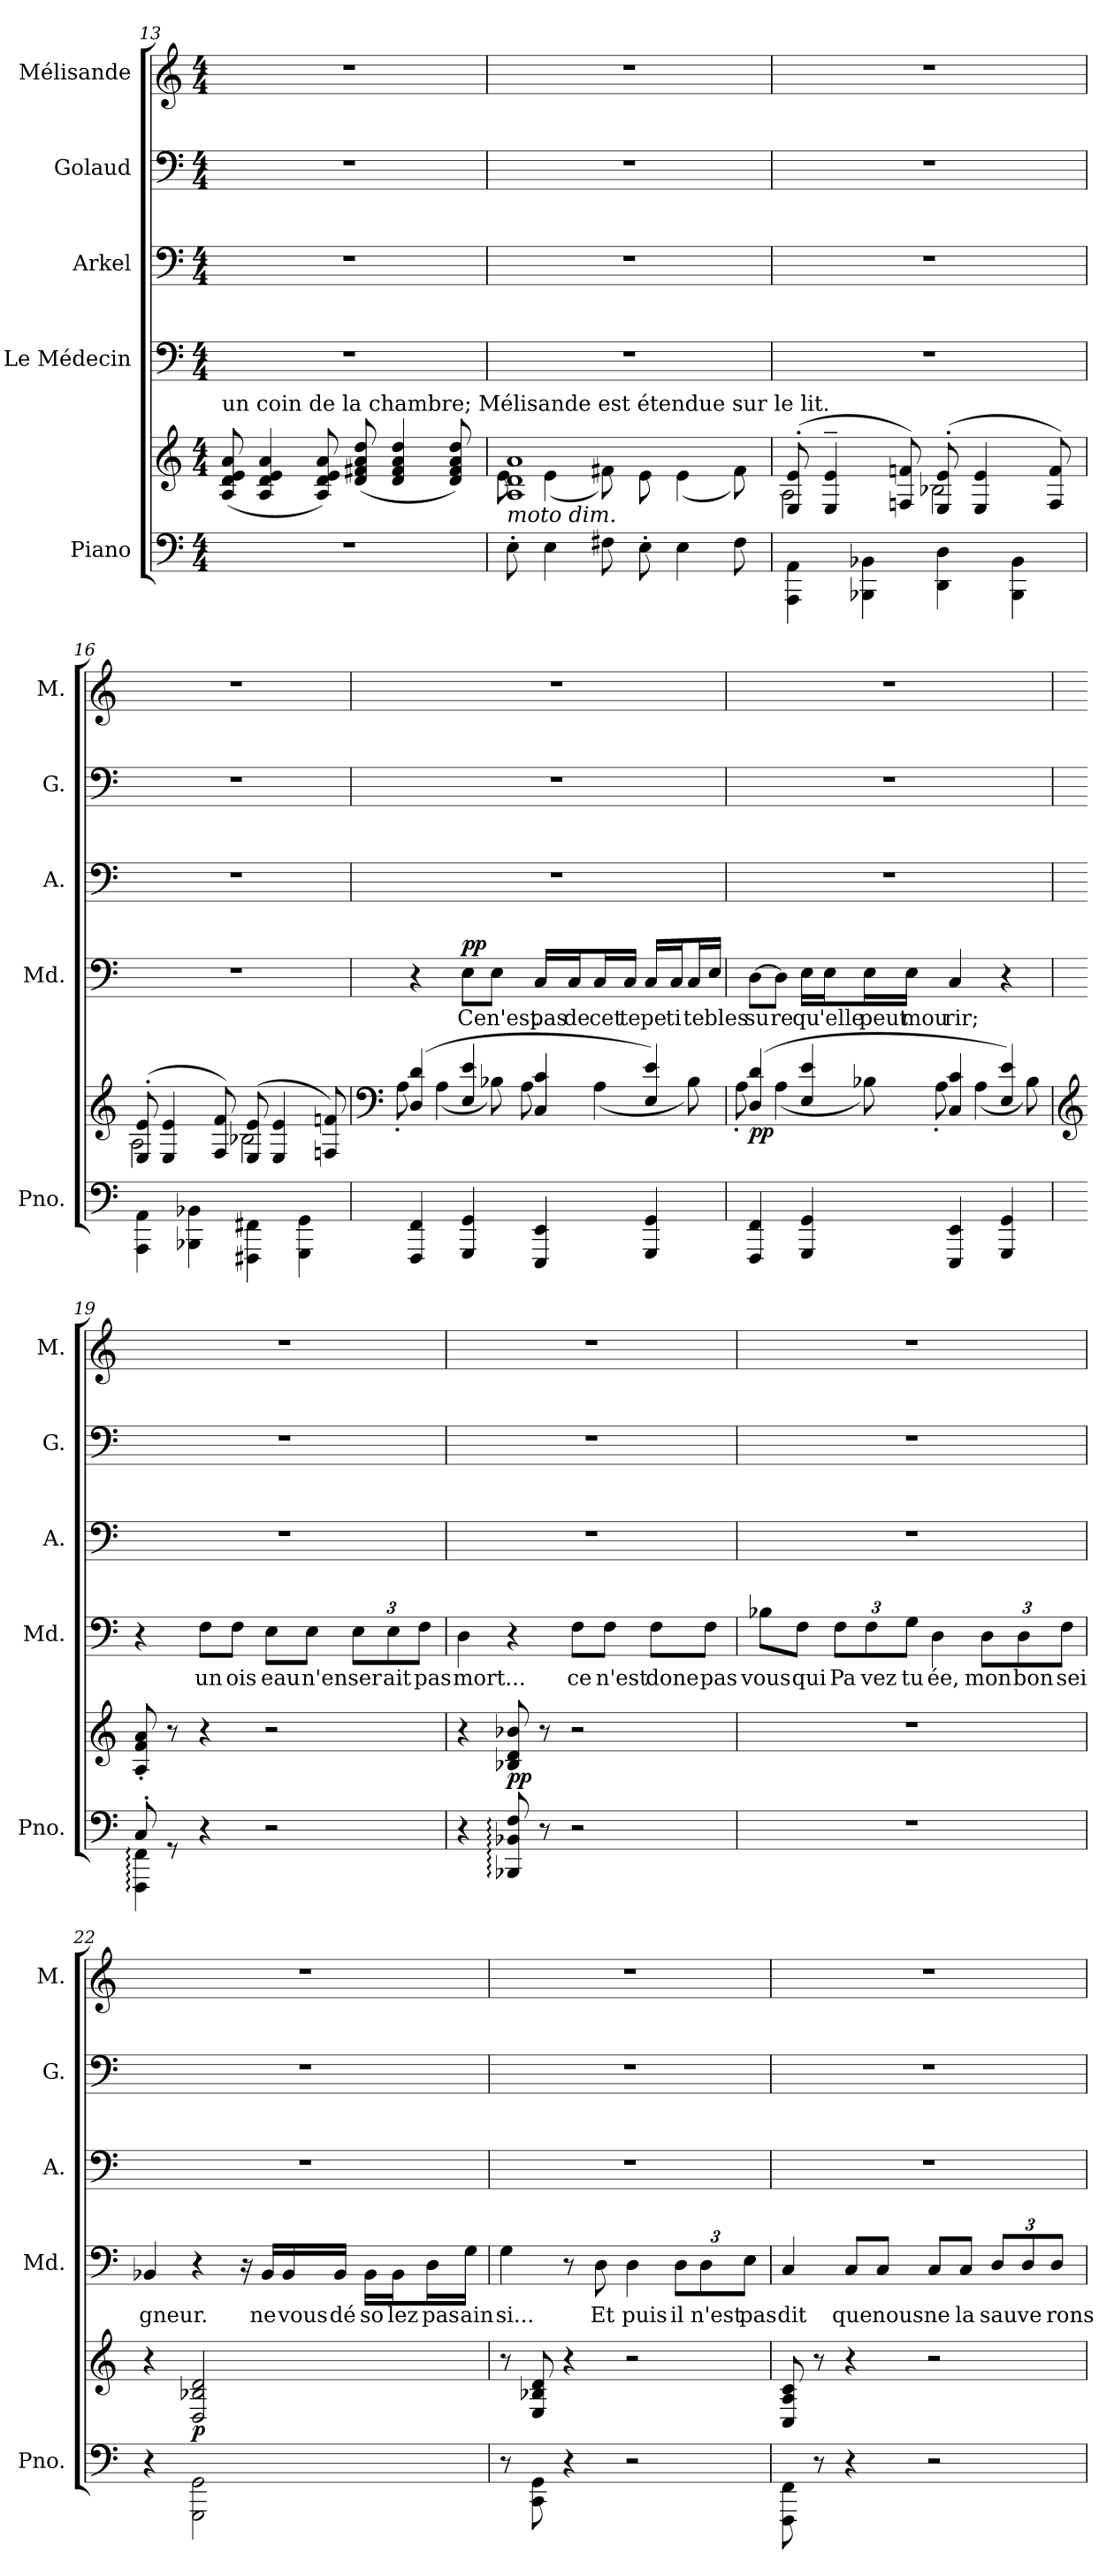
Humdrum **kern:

**kern	**kern	**dynam	**kern	**text	**dynam	**kern	**kern	**kern
*part5	*part5	*part5	*part4	*part4	*part4	*part3	*part2	*part1
*staff6	*staff5	*staff5/6	*staff4	*staff4	*staff4	*staff3	*staff2	*staff1
*I"Piano	*	*	*I"Le Médecin	*	*	*I"Arkel	*I"Golaud	*I"Mélisande
*I'Pno.	*	*	*I'Md.	*	*	*I'A.	*I'G.	*I'M.
!!LO:LB:g=z
*clefF4	*clefG2	*	*clefF4	*	*	*clefF4	*clefF4	*clefG2
*k[]	*k[]	*	*k[]	*	*	*k[]	*k[]	*k[]
*M4/4	*M4/4	*	*M4/4	*	*	*M4/4	*M4/4	*M4/4
=13	=13	=13	=13	=13	=13	=13	=13	=13
!	!LO:TX:a:t=un coin de la chambre; Mélisande est étendue sur le lit.	!	!	!	!	!	!	!
1r	(<8A/ 8d/ 8e/ 8a/	.	1r	.	.	1r	1r	1r
.	4A/ 4d/ 4e/ 4a/	.	.	.	.	.	.	.
.	8A/ 8d/ 8e/ 8a/)	.	.	.	.	.	.	.
.	(<8d/ 8f#X/ 8a/ 8dd/	.	.	.	.	.	.	.
.	4d/ 4f#/ 4a/ 4dd/	.	.	.	.	.	.	.
.	8d/ 8f#/ 8a/ 8dd/)	.	.	.	.	.	.	.
=14	=14	=14	=14	=14	=14	=14	=14	=14
*	*^	*	*	*	*	*	*	*
!	!LO:TX:b:i:t=moto dim.	!	!	!	!	!	!	!	!
8E'\	1A 1d 1a	8e\	.	1r	.	.	1r	1r	1r
4E\	.	(<4e\	.	.	.	.	.	.	.
8F#X\	.	8f#X\)	.	.	.	.	.	.	.
8E'\	.	8e\	.	.	.	.	.	.	.
4E\	.	(<4e\	.	.	.	.	.	.	.
8F#\	.	8f#\)	.	.	.	.	.	.	.
=15	=15	=15	=15	=15	=15	=15	=15	=15	=15
4AAA\ 4AA\	(>8E/' 8e/'	2A\	.	1r	.	.	1r	1r	1r
.	4E/~ 4e/~	.	.	.	.	.	.	.	.
4BBB-X\ 4BB-X\	.	.	.	.	.	.	.	.	.
.	8Fn/ 8fn/)	.	.	.	.	.	.	.	.
4DD\ 4D\	(>8E/' 8e/'	2B-X\	.	.	.	.	.	.	.
.	4E/ 4e/	.	.	.	.	.	.	.	.
4BBB-\ 4BB-\	.	.	.	.	.	.	.	.	.
.	8F/ 8f/)	.	.	.	.	.	.	.	.
=16	=16	=16	=16	=16	=16	=16	=16	=16	=16
4AAA\ 4AA\	(>8E/' 8e/'	2A\	.	1r	.	.	1r	1r	1r
.	4E/ 4e/	.	.	.	.	.	.	.	.
4BBB-X\ 4BB-X\	.	.	.	.	.	.	.	.	.
.	8F/ 8f/)	.	.	.	.	.	.	.	.
4FFF#X\ 4FF#X\	(>8E/ 8e/	2B-X\	.	.	.	.	.	.	.
.	4E/ 4e/	.	.	.	.	.	.	.	.
4GGG\ 4GG\	.	.	.	.	.	.	.	.	.
.	8Fn/ 8fn/)	.	.	.	.	.	.	.	.
!!LO:PB:g=z
=17	=17	=17	=17	=17	=17	=17	=17	=17	=17
*	*clefF4	*	*	*	*	*	*	*	*
!	!	!	!LO:DY:b	!	!	!	!	!	!
!	!	!	!LO:DY:n=1:b	!	!	!	!	!	!
4FFF/ 4FF/	(>4D/ 4d/	8A'\	other-dynamics p	4r	.	.	1r	1r	1r
.	.	(<4A\	.	.	.	.	.	.	.
!	!	!	!	!	!LO:LY:b	!LO:DY:a	!	!	!
4GGG/ 4GG/	4E/ 4e/	.	.	8E\L	Ce	pp	.	.	.
!	!	!	!	!	!LO:LY:b	!	!	!	!
.	.	8B-X\)	.	8E\J	n'est	.	.	.	.
!	!	!	!	!	!LO:LY:b	!	!	!	!
4EEE/ 4EE/	4C/ 4c/	8A\	.	16C/LL	pas	.	.	.	.
!	!	!	!	!	!LO:LY:b	!	!	!	!
.	.	.	.	16C/J	de	.	.	.	.
!	!	!	!	!	!LO:LY:b	!	!	!	!
.	.	(<4A\	.	16C/L	cet	.	.	.	.
!	!	!	!	!	!LO:LY:b	!	!	!	!
.	.	.	.	16C/JJ	te	.	.	.	.
!	!	!	!	!	!LO:LY:b	!	!	!	!
4GGG/ 4GG/	4E/ 4e/)	.	.	16C/LL	pe	.	.	.	.
!	!	!	!	!	!LO:LY:b	!	!	!	!
.	.	.	.	16C/J	ti	.	.	.	.
!	!	!	!	!	!LO:LY:b	!	!	!	!
.	.	8B-\)	.	16C/L	te	.	.	.	.
!	!	!	!	!	!LO:LY:b	!	!	!	!
.	.	.	.	16E/JJ	bles	.	.	.	.
=18	=18	=18	=18	=18	=18	=18	=18	=18	=18
!	!	!	!LO:DY:b	!	!LO:LY:b	!	!	!	!
4FFF/ 4FF/	(>4D/ 4d/	8A'\	pp	[8D\L	su	.	1r	1r	1r
!	!	!	!	!	!LO:LY:b	!	!	!	!
.	.	(<4A\	.	8D\J]	re	.	.	.	.
!	!	!	!	!	!LO:LY:b	!	!	!	!
4GGG/ 4GG/	4E/ 4e/	.	.	16E\LL	qu	.	.	.	.
!	!	!	!	!	!LO:LY:b	!	!	!	!
.	.	.	.	16E\J	'elle	.	.	.	.
!	!	!	!	!	!LO:LY:b	!	!	!	!
.	.	8B-X\)	.	16E\L	peut	.	.	.	.
!	!	!	!	!	!LO:LY:b	!	!	!	!
.	.	.	.	16E\JJ	mou	.	.	.	.
!	!	!	!	!	!LO:LY:b	!	!	!	!
4EEE/ 4EE/	4C/ 4c/	8A'\	.	4C/	rir;	.	.	.	.
.	.	(<4A\	.	.	.	.	.	.	.
4GGG/ 4GG/	4E/ 4e/)	.	.	4r	.	.	.	.	.
.	.	8B-\)	.	.	.	.	.	.	.
*	*v	*v	*	*	*	*	*	*	*
=19	=19	=19	=19	=19	=19	=19	=19	=19
*	*clefG2	*	*	*	*	*	*	*
*^	*	*	*	*	*	*	*	*
8C'/	4FFF\: 4FF\:	8A/' 8f/' 8a/'	.	4r	.	.	1r	1r	1r
8rGG	.	8r	.	.	.	.	.	.	.
!	!	!	!	!	!LO:LY:b	!	!	!	!
4r	4ryy	4r	.	8F\L	un	.	.	.	.
!	!	!	!	!	!LO:LY:b	!	!	!	!
.	.	.	.	8F\J	ois	.	.	.	.
!	!	!	!	!	!LO:LY:b	!	!	!	!
2r	2ryy	2r	.	8E\L	eau	.	.	.	.
!	!	!	!	!	!LO:LY:b	!	!	!	!
.	.	.	.	8E\J	n'en	.	.	.	.
!	!	!	!	!	!LO:LY:b	!	!	!	!
.	.	.	.	12E\L	ser	.	.	.	.
!	!	!	!	!	!LO:LY:b	!	!	!	!
.	.	.	.	12E\	ait	.	.	.	.
!	!	!	!	!	!LO:LY:b	!	!	!	!
.	.	.	.	12F\J	pas	.	.	.	.
*v	*v	*	*	*	*	*	*	*	*
!!LO:PB:g=z
=20	=20	=20	=20	=20	=20	=20	=20	=20
!	!	!	!	!LO:LY:b	!	!	!	!
4r	4r	.	4D\	mort...	.	1r	1r	1r
!	!	!LO:DY:b	!	!	!	!	!	!
8BBB-X/: 8BB-X/: 8F/:	8B-X/ 8d/ 8b-X/	pp	4r	.	.	.	.	.
8r	8r	.	.	.	.	.	.	.
!	!	!	!	!LO:LY:b	!	!	!	!
2r	2r	.	8F\L	ce	.	.	.	.
!	!	!	!	!LO:LY:b	!	!	!	!
.	.	.	8F\J	n'est	.	.	.	.
!	!	!	!	!LO:LY:b	!	!	!	!
.	.	.	8F\L	done	.	.	.	.
!	!	!	!	!LO:LY:b	!	!	!	!
.	.	.	8F\J	pas	.	.	.	.
=21	=21	=21	=21	=21	=21	=21	=21	=21
!	!	!	!	!LO:LY:b	!	!	!	!
1r	1r	.	8B-X\L	vous	.	1r	1r	1r
!	!	!	!	!LO:LY:b	!	!	!	!
.	.	.	8F\J	qui	.	.	.	.
!	!	!	!	!LO:LY:b	!	!	!	!
.	.	.	12F\L	Pa	.	.	.	.
!	!	!	!	!LO:LY:b	!	!	!	!
.	.	.	12F\	vez	.	.	.	.
!	!	!	!	!LO:LY:b	!	!	!	!
.	.	.	12G\J	tu	.	.	.	.
!	!	!	!	!LO:LY:b	!	!	!	!
.	.	.	4D\	ée,	.	.	.	.
!	!	!	!	!LO:LY:b	!	!	!	!
.	.	.	12D\L	mon	.	.	.	.
!	!	!	!	!LO:LY:b	!	!	!	!
.	.	.	12D\	bon	.	.	.	.
!	!	!	!	!LO:LY:b	!	!	!	!
.	.	.	12F\J	sei	.	.	.	.
!!LO:LB:g=z
=22	=22	=22	=22	=22	=22	=22	=22	=22
!	!	!	!	!LO:LY:b	!	!	!	!
4r	4r	.	4BB-X/	gneur.	.	1r	1r	1r
!	!	!LO:DY:b	!	!	!	!	!	!
2GGG\ 2GG\	2D/ 2B-X/ 2d/	p	4r	.	.	.	.	.
.	.	.	16r	.	.	.	.	.
!	!	!	!	!LO:LY:b	!	!	!	!
.	.	.	16BB-/LL	ne	.	.	.	.
!	!	!	!	!LO:LY:b	!	!	!	!
.	.	.	16BB-/	vous	.	.	.	.
!	!	!	!	!LO:LY:b	!	!	!	!
.	.	.	16BB-/JJ	dé	.	.	.	.
!	!	!	!	!LO:LY:b	!	!	!	!
4ryy	4ryy	.	16BB-\LL	so	.	.	.	.
!	!	!	!	!LO:LY:b	!	!	!	!
.	.	.	16BB-\J	lez	.	.	.	.
!	!	!	!	!LO:LY:b	!	!	!	!
.	.	.	16D\L	pas	.	.	.	.
!	!	!	!	!LO:LY:b	!	!	!	!
.	.	.	16G\JJ	ain	.	.	.	.
=23	=23	=23	=23	=23	=23	=23	=23	=23
!	!	!	!	!LO:LY:b	!	!	!	!
*	*	*	*	*	*	*	*	*^
*	*	*	*	*	*	*	*	*	*^
8r	8r	.	4G\	si...	.	1r	1r	1r	8ryy	4ryy
*	*	*	*	*	*	*	*	*MM48	*	*
!	!	!LO:DY:b	!	!	!	!	!	!	!	!
!	!	!LO:DY:n=1:b	!	!	!	!	!	!	!	!
8CC\ 8GG\	8E/ 8B-X/ 8d/	other-dynamics p	.	.	.	.	.	.	2..ryy	.
*	*	*	*	*	*	*	*	*MM66	*	*
4r	4r	.	8r	.	.	.	.	.	.	2.ryy
!	!	!	!	!LO:LY:b	!	!	!	!	!	!
.	.	.	8D\	Et	.	.	.	.	.	.
!	!	!	!	!LO:LY:b	!	!	!	!	!	!
2r	2r	.	4D\	puis	.	.	.	.	.	.
!	!	!	!	!LO:LY:b	!	!	!	!	!	!
.	.	.	12D\L	il	.	.	.	.	.	.
!	!	!	!	!LO:LY:b	!	!	!	!	!	!
.	.	.	12D\	n'est	.	.	.	.	.	.
!	!	!	!	!LO:LY:b	!	!	!	!	!	!
.	.	.	12E\J	pas	.	.	.	.	.	.
!!LO:PB:g=z
=24	=24	=24	=24	=24	=24	=24	=24	=24	=24	=24
!	!	!	!	!LO:LY:b	!	!	!	!	!	!
*	*	*	*	*	*	*	*	*v	*v	*v
8FFF\ 8FF\	8C/ 8A/ 8c/	.	4C/	dit	.	1r	1r	1r
8r	8r	.	.	.	.	.	.	.
!	!	!	!	!LO:LY:b	!	!	!	!
4r	4r	.	8C/L	que	.	.	.	.
!	!	!	!	!LO:LY:b	!	!	!	!
.	.	.	8C/J	nous	.	.	.	.
!	!	!	!	!LO:LY:b	!	!	!	!
2r	2r	.	8C/L	ne	.	.	.	.
!	!	!	!	!LO:LY:b	!	!	!	!
.	.	.	8C/J	la	.	.	.	.
!	!	!	!	!LO:LY:b	!	!	!	!
.	.	.	12D/L	sau	.	.	.	.
!	!	!	!	!LO:LY:b	!	!	!	!
.	.	.	12D/	ve	.	.	.	.
!	!	!	!	!LO:LY:b	!	!	!	!
.	.	.	12D/J	rons	.	.	.	.
=	=	=	=	=	=	=	=	=
*-	*-	*-	*-	*-	*-	*-	*-	*-
